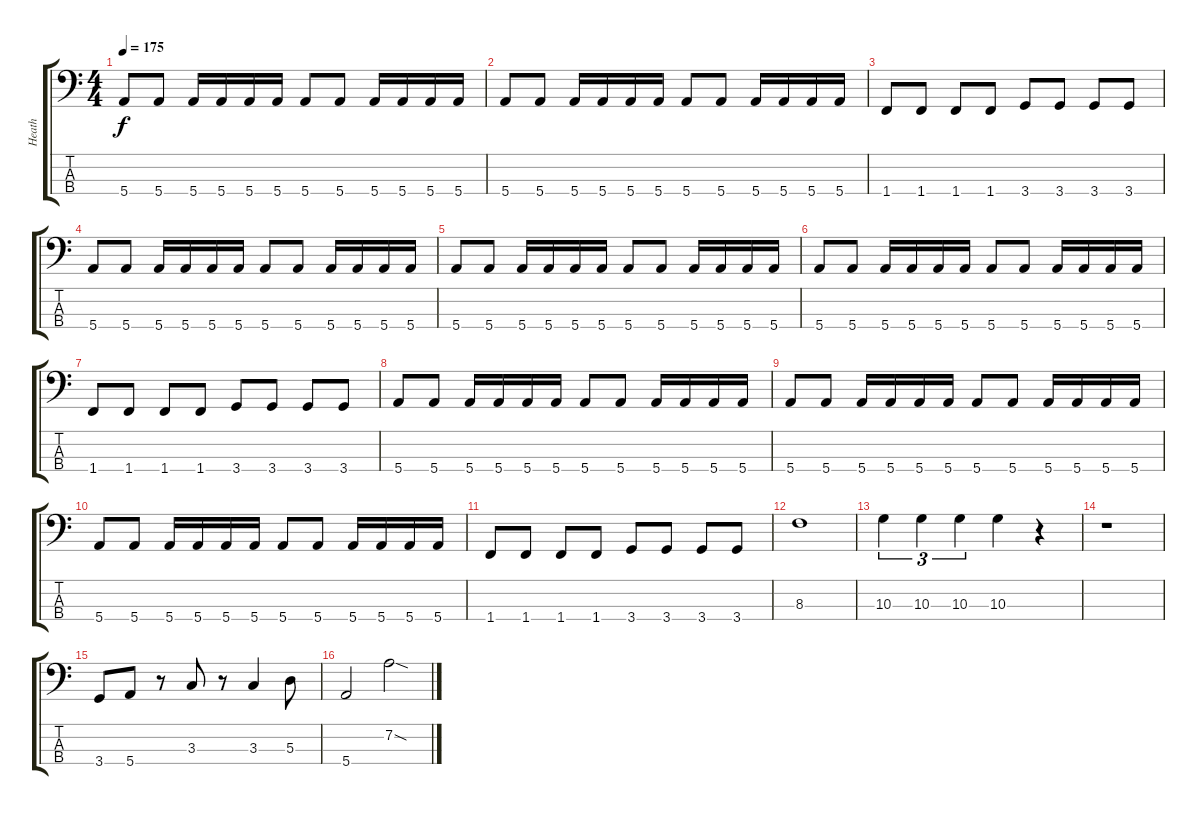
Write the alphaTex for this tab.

\track ("Heath" "Heath") {instrument electricbasspick}
\staff {score tabs}
\tuning (G2 D2 A1 E1) {hide}
\ts (4 4)
\tempo 175
\clef f4
\ks c
5.4.8{dy f} 5.4.8 5.4.16 5.4.16 5.4.16 5.4.16 5.4.8 5.4.8 5.4.16 5.4.16 5.4.16 5.4.16 |
5.4.8 5.4.8 5.4.16 5.4.16 5.4.16 5.4.16 5.4.8 5.4.8 5.4.16 5.4.16 5.4.16 5.4.16 |
1.4.8 1.4.8 1.4.8 1.4.8 3.4.8 3.4.8 3.4.8 3.4.8 |
5.4.8 5.4.8 5.4.16 5.4.16 5.4.16 5.4.16 5.4.8 5.4.8 5.4.16 5.4.16 5.4.16 5.4.16 |
5.4.8 5.4.8 5.4.16 5.4.16 5.4.16 5.4.16 5.4.8 5.4.8 5.4.16 5.4.16 5.4.16 5.4.16 |
5.4.8 5.4.8 5.4.16 5.4.16 5.4.16 5.4.16 5.4.8 5.4.8 5.4.16 5.4.16 5.4.16 5.4.16 |
1.4.8 1.4.8 1.4.8 1.4.8 3.4.8 3.4.8 3.4.8 3.4.8 |
5.4.8 5.4.8 5.4.16 5.4.16 5.4.16 5.4.16 5.4.8 5.4.8 5.4.16 5.4.16 5.4.16 5.4.16 |
5.4.8 5.4.8 5.4.16 5.4.16 5.4.16 5.4.16 5.4.8 5.4.8 5.4.16 5.4.16 5.4.16 5.4.16 |
5.4.8 5.4.8 5.4.16 5.4.16 5.4.16 5.4.16 5.4.8 5.4.8 5.4.16 5.4.16 5.4.16 5.4.16 |
1.4.8 1.4.8 1.4.8 1.4.8 3.4.8 3.4.8 3.4.8 3.4.8 |
8.3.1 |
10.3.4{tu (3 2)} 10.3.4{tu (3 2)} 10.3.4{tu (3 2)} 10.3.4 r.4 |
r.1 |
3.4.8 5.4.8 r.8 3.3.8 r.8 3.3.4 5.3.8 |
5.4.2 7.2{sod}.2
